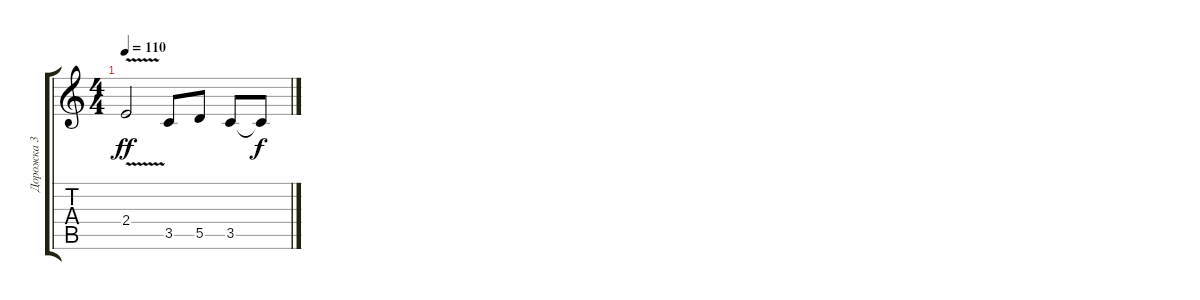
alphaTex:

\track ("Дорожка 3" "Дорожка 3") {instrument overdrivenguitar}
\staff {score tabs}
\tuning (E4 B3 G3 D3 A2 E2) {hide}
\ts (4 4)
\tempo 110
\clef g2
\ks c
2.4{v}.2{dy ff} 3.5.8 5.5.8 3.5.8 3.5{t}.8{dy f}
